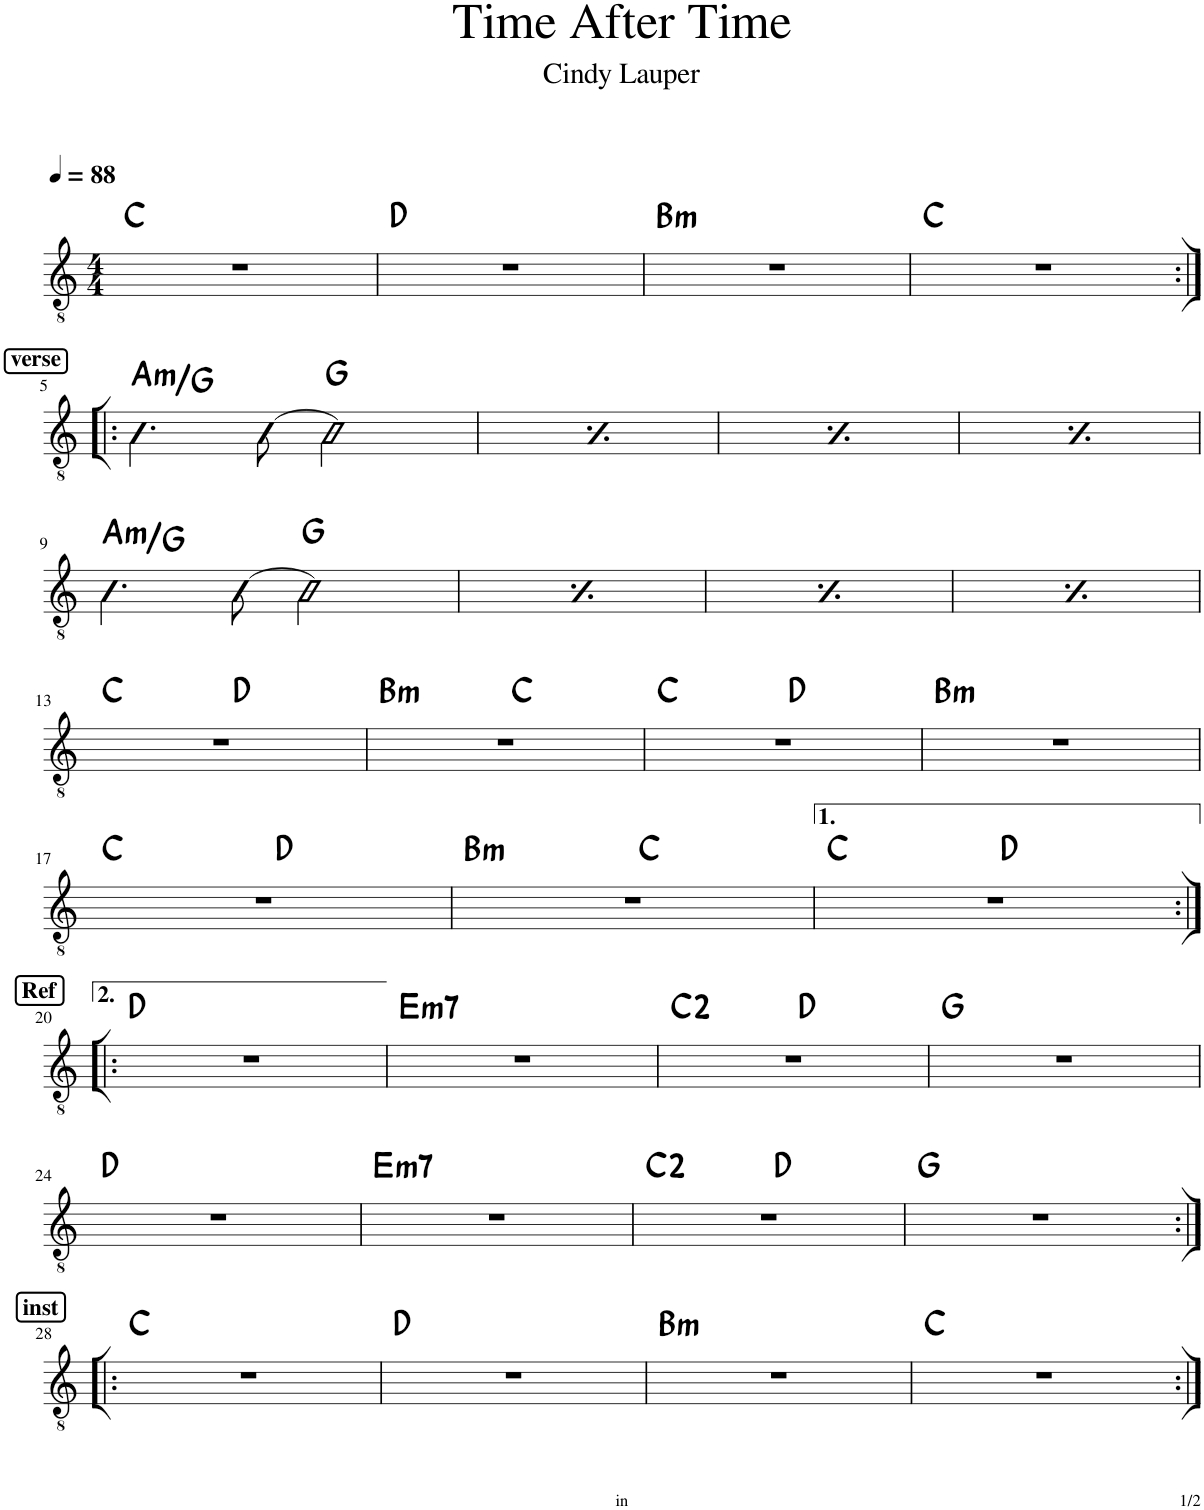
**kern	**harte
*part1	*part1
*staff1	*
*I"Classical Guitar	*
*I'Guit.	*
*clefGv2	*
*k[]	*
*M4/4	*
*MM88	*
=1	=1
1r	C:maj
=2	=2
1r	D:maj
=3	=3
!	!LO:H:kt=m
1r	B:min
=4	=4
1r	C:maj
!!LO:LB:g=z
!!LO:REH:place=s1:a:B:cj:fs=11:t=verse
=5:|!|:	=5:|!|:
!	!LO:H:kt=m
4.A\	A:min/b7
[8G\	.
2G\]	G:maj
!!LO:REH:place=s1:a:B:cj:fs=11:t=verse
=6	=6
!	!LO:H:kt=m
4.A\	A:min/b7
[8G\	.
2G\]	G:maj
!!LO:REH:place=s1:a:B:cj:fs=11:t=verse
=7	=7
!	!LO:H:kt=m
4.A\	A:min/b7
[8G\	.
2G\]	G:maj
!!LO:REH:place=s1:a:B:cj:fs=11:t=verse
=8	=8
!	!LO:H:kt=m
4.A\	A:min/b7
[8G\	.
2G\]	G:maj
!!LO:LB:g=z
=9	=9
!	!LO:H:kt=m
4.A\	A:min/b7
[8G\	.
2G\]	G:maj
=10	=10
!	!LO:H:kt=m
4.A\	A:min/b7
[8G\	.
2G\]	G:maj
=11	=11
!	!LO:H:kt=m
4.A\	A:min/b7
[8G\	.
2G\]	G:maj
=12	=12
!	!LO:H:kt=m
4.A\	A:min/b7
[8G\	.
2G\]	G:maj
!!LO:LB:g=z
=13	=13
*^	*
1r	2ryy	C:maj
.	2ryy	D:maj
=14	=14	=14
!	!	!LO:H:kt=m
1r	2ryy	B:min
.	2ryy	C:maj
=15	=15	=15
1r	2ryy	C:maj
.	2ryy	D:maj
=16	=16	=16
!	!	!LO:H:kt=m
*v	*v	*
1r	B:min
!!LO:LB:g=z
=17	=17
*^	*
1r	2ryy	C:maj
.	2ryy	D:maj
=18	=18	=18
!	!	!LO:H:kt=m
1r	2ryy	B:min
.	2ryy	C:maj
=19	=19	=19
1r	2ryy	C:maj
.	2ryy	D:maj
*v	*v	*
!!LO:LB:g=z
!!LO:REH:place=s1:a:B:cj:fs=11:t=Ref
=20:|!|:	=20:|!|:
1r	D:maj
=21	=21
!	!LO:H:kt=m7
1r	E:min7
=22	=22
*^	*
1r	2ryy	C:maj(2)
.	2ryy	D:maj
*v	*v	*
=23	=23
1r	G:maj
!!LO:LB:g=z
=24	=24
1r	D:maj
=25	=25
!	!LO:H:kt=m7
1r	E:min7
=26	=26
*^	*
1r	2ryy	C:maj(2)
.	2ryy	D:maj
*v	*v	*
=27	=27
1r	G:maj
!!LO:LB:g=z
!!LO:REH:place=s1:a:B:cj:fs=11:t=inst
=28:|!|:	=28:|!|:
1r	C:maj
=29	=29
1r	D:maj
=30	=30
!	!LO:H:kt=m
1r	B:min
=31	=31
1r	C:maj
=:|!	=:|!
*-	*-
